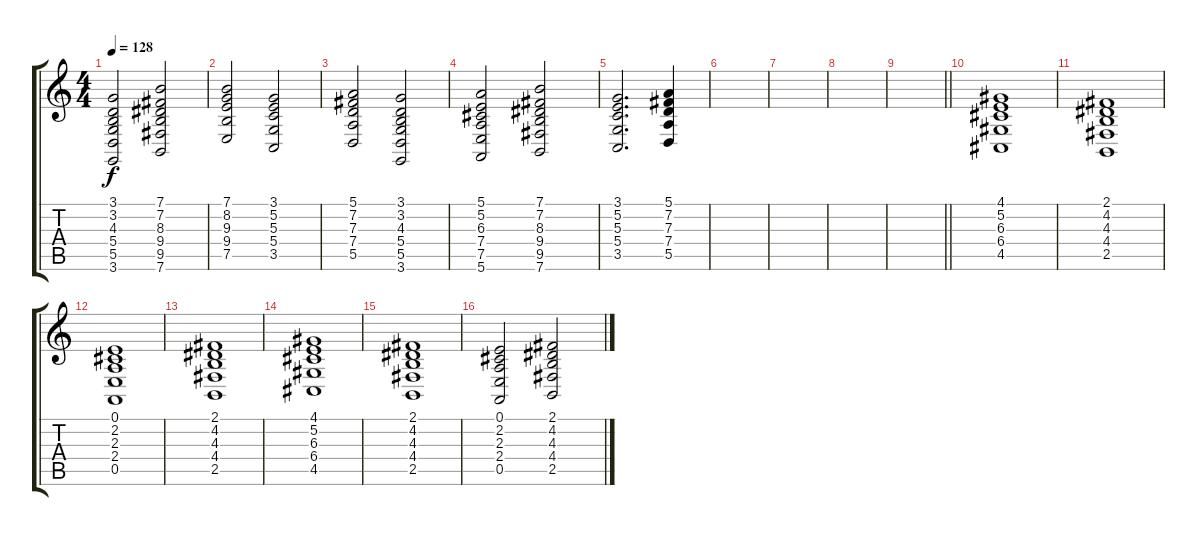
\track "" {instrument acousticgrandpiano}
\staff {score tabs}
\tuning (E4 B3 G3 D3 A2 E2) {hide}
\ts (4 4)
\tempo 128
\clef g2
\ks c
(3.1 3.2 4.3 5.4 5.5 3.6).2{dy f} (7.1 7.2 8.3 9.4 9.5 7.6).2 |
(7.1 8.2 9.3 9.4 7.5).2 (3.1 5.2 5.3 5.4 3.5).2 |
(5.1 7.2 7.3 7.4 5.5).2 (3.1 3.2 4.3 5.4 5.5 3.6).2 |
(5.1 5.2 6.3 7.4 7.5 5.6).2 (7.1 7.2 8.3 9.4 9.5 7.6).2 |
(3.1 5.2 5.3 5.4 3.5).2{d} (5.1 7.2 7.3 7.4 5.5).4 |
|
|
|
\barLineRight lightlight
|
(4.1 5.2 6.3 6.4 4.5).1 |
(2.1 4.2 4.3 4.4 2.5).1 |
(0.1 2.2 2.3 2.4 0.5).1 |
(2.1 4.2 4.3 4.4 2.5).1 |
(4.1 5.2 6.3 6.4 4.5).1 |
(2.1 4.2 4.3 4.4 2.5).1 |
(0.1 2.2 2.3 2.4 0.5).2 (2.1 4.2 4.3 4.4 2.5).2
